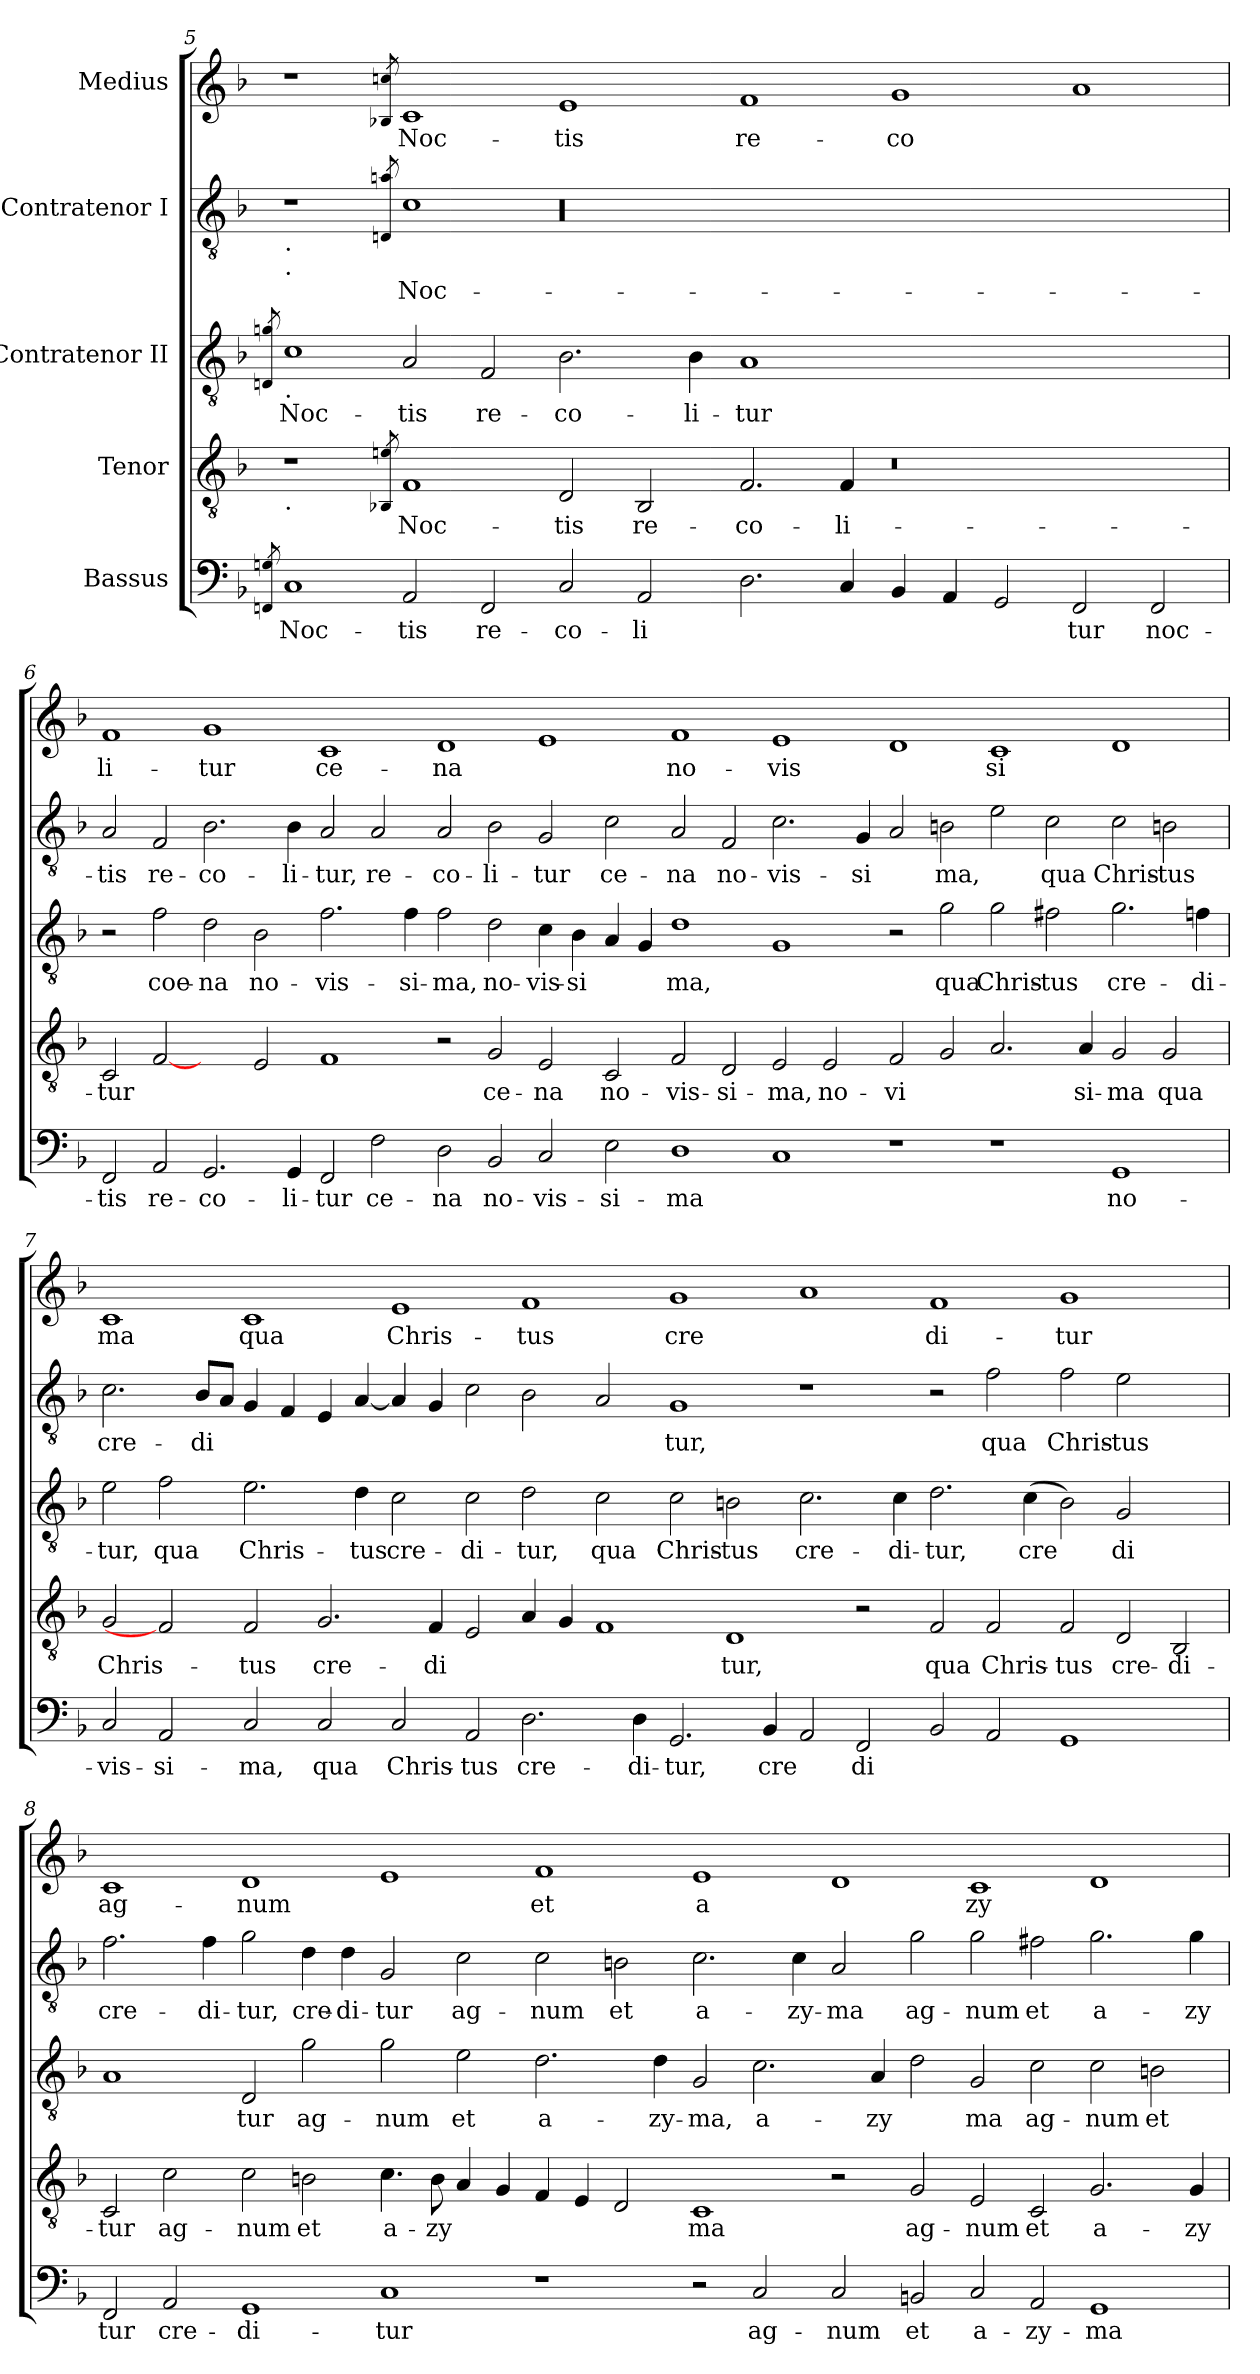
**kern	**text	**kern	**text	**kern	**text	**kern	**text	**kern	**text
*part5	*part5	*part4	*part4	*part3	*part3	*part2	*part2	*part1	*part1
*staff5	*staff5	*staff4	*staff4	*staff3	*staff3	*staff2	*staff2	*staff1	*staff1
*I"Bassus	*	*I"Tenor	*	*I"Contratenor II	*	*I"Contratenor I	*	*I"Medius	*
!!LO:LB:g=z
*clefF4	*	*clefGv2	*	*clefGv2	*	*clefGv2	*	*clefG2	*
*k[b-]	*	*k[b-]	*	*k[b-]	*	*k[b-]	*	*k[b-]	*
*F:	*	*F:	*	*F:	*	*F:	*	*F:	*
=5	=5	=5	=5	=5	=5	=5	=5	=5	=5
8qGn/ 8qFFn/	.	.	.	8qgn/ 8qDn/	.	.	.	.	.
!	!	!	!	!	!	!LO:TX:b:t=.	!	!	!
!	!	!	!	!	!	!LO:TX:b:t=.	!	!	!
!	!	!	!	!LO:TX:b:t=.	!	!	!	!	!
!	!	!LO:TX:b:t=.	!	!	!	!	!	!	!
!	!LO:LY:b:cj	!	!	!	!LO:LY:b:cj	!	!	!	!
1C	Noc-	1r	.	1c	Noc-	1r	.	1r	.
.	.	8qen/ 8qBB-X/	.	.	.	8qan/ 8qDn/	.	8qccn/ 8qB-X/	.
!	!LO:LY:b:cj	!	!LO:LY:b:cj	!	!LO:LY:b:cj	!	!LO:LY:b:cj	!	!LO:LY:b:cj
2AA/	-tis	1F	Noc-	2A/	-tis	1c	Noc-	1c	-Noc-
!	!LO:LY:b:cj	!	!	!	!LO:LY:b:cj	!	!	!	!
2FF/	re-	.	.	2F/	re-	.	.	.	.
!	!LO:LY:b:cj	!	!LO:LY:b:cj	!	!LO:LY:b:cj	!	!	!	!LO:LY:b:cj
2C/	-co-	2D/	-tis	2.B-\	-co-	00r	.	1e	-tis
!	!LO:LY:b:cj	!	!LO:LY:b:cj	!	!	!	!	!	!
2AA/	-li-	2BB-/	re-	.	.	.	.	.	.
!	!	!	!	!	!LO:LY:b:cj	!	!	!	!
.	.	.	.	4B-\	-li-	.	.	.	.
!	!LO:LY:b:cj	!	!LO:LY:b:cj	!	!LO:LY:b:cj	!	!	!	!LO:LY:b:cj
2.D\	--	2.F/	-co-	1A	-tur	.	.	1f	re-
!	!LO:LY:b:cj	!	!LO:LY:b:cj	!	!	!	!	!	!
4C/	--	4F/	-li-	.	.	.	.	.	.
!	!LO:LY:b:cj	!	!	!	!	!	!	!	!LO:LY:b:cj
4BB-/	--	0r	.	0ryy	.	.	.	1g	-co-
!	!LO:LY:b:cj	!	!	!	!	!	!	!	!
4AA/	--	.	.	.	.	.	.	.	.
!	!LO:LY:b:cj	!	!	!	!	!	!	!	!
2GG/	--	.	.	.	.	.	.	.	.
!	!LO:LY:b:cj	!	!	!	!	!	!	!	!LO:LY:b:cj
2FF/	-tur	.	.	.	.	.	.	1a	--
!	!LO:LY:b:cj	!	!	!	!	!	!	!	!
2FF/	noc-	.	.	.	.	.	.	.	.
!!LO:PB:g=z
=6	=6	=6	=6	=6	=6	=6	=6	=6	=6
!	!LO:LY:b:cj	!	!LO:LY:b:cj	!	!	!	!LO:LY:b:cj	!	!LO:LY:b:cj
2FF/	-tis	2C/	-tur	2r	.	2A/	-tis	1f	-li-
!	!LO:LY:b:cj	!	!LO:LY:b:cj	!	!LO:LY:b:cj	!	!LO:LY:b:cj	!	!
2AA/	re-	[2F	.	2f\	coe-	2F/	re-	.	.
!	!LO:LY:b:cj	!	!	!	!LO:LY:b:cj	!	!LO:LY:b:cj	!	!LO:LY:b:cj
2.GG/	-co-	2ryy	.	2d\	-na	2.B-\	-co-	1g	-tur
!	!	!	!LO:LY:b:cj	!	!LO:LY:b:cj	!	!	!	!
.	.	2E/	.	2B-\	no-	.	.	.	.
!	!LO:LY:b:cj	!	!	!	!	!	!LO:LY:b:cj	!	!
4GG/	-li-	.	.	.	.	4B-\	-li-	.	.
!	!LO:LY:b:cj	!	!LO:LY:b:cj	!	!LO:LY:b:cj	!	!LO:LY:b:cj	!	!LO:LY:b:cj
2FF/	-tur	1F	.	2.f\	-vis-	2A/	-tur,	1c	ce-
!	!LO:LY:b:cj	!	!	!	!	!	!LO:LY:b:cj	!	!
2F\	ce-	.	.	.	.	2A/	re-	.	.
!	!	!	!	!	!LO:LY:b:cj	!	!	!	!
.	.	.	.	4f\	-si-	.	.	.	.
!	!LO:LY:b:cj	!	!	!	!LO:LY:b:cj	!	!LO:LY:b:cj	!	!LO:LY:b:cj
2D\	-na	2r	.	2f\	-ma,	2A/	-co-	1d	-na
!	!LO:LY:b:cj	!	!LO:LY:b:cj	!	!LO:LY:b:cj	!	!LO:LY:b:cj	!	!
2BB-/	no-	2G/	ce-	2d\	no-	2B-\	-li-	.	.
!	!LO:LY:b:cj	!	!LO:LY:b:cj	!	!LO:LY:b:cj	!	!LO:LY:b:cj	!	!LO:LY:b:cj
2C/	-vis-	2E/	-na	4c\	-vis-	2G/	-tur	1e	.
!	!	!	!	!	!LO:LY:b:cj	!	!	!	!
.	.	.	.	4B-\	-si-	.	.	.	.
!	!LO:LY:b:cj	!	!LO:LY:b:cj	!	!LO:LY:b:cj	!	!LO:LY:b:cj	!	!
2E\	-si-	2C/	no-	4A/	--	2c\	ce-	.	.
!	!	!	!	!	!LO:LY:b:cj	!	!	!	!
.	.	.	.	4G/	--	.	.	.	.
!	!LO:LY:b:cj	!	!LO:LY:b:cj	!	!LO:LY:b:cj	!	!LO:LY:b:cj	!	!LO:LY:b:cj
1D	-ma	2F/	-vis-	1d	-ma,	2A/	-na	1f	no-
!	!	!	!LO:LY:b:cj	!	!	!	!LO:LY:b:cj	!	!
.	.	2D/	-si-	.	.	2F/	no-	.	.
!	!LO:LY:b:cj	!	!LO:LY:b:cj	!	!LO:LY:b:cj	!	!LO:LY:b:cj	!	!LO:LY:b:cj
1C	.	2E/	-ma,	1G	.	2.c\	-vis-	1e	-vis-
!	!	!	!LO:LY:b:cj	!	!	!	!	!	!
.	.	2E/	no-	.	.	.	.	.	.
!	!	!	!	!	!	!	!LO:LY:b:cj	!	!
.	.	.	.	.	.	4G/	-si-	.	.
!	!	!	!LO:LY:b:cj	!	!	!	!LO:LY:b:cj	!	!LO:LY:b:cj
1r	.	2F/	-vi-	2r	.	2A/	--	1d	--
!	!	!	!LO:LY:b:cj	!	!LO:LY:b:cj	!	!LO:LY:b:cj	!	!
.	.	2G/	--	2g\	qua	2Bn\	-ma,	.	.
!	!	!	!LO:LY:b:cj	!	!LO:LY:b:cj	!	!LO:LY:b:cj	!	!LO:LY:b:cj
1r	.	2.A/	--	2g\	Chris-	2e\	.	1c	-si-
!	!	!	!	!	!LO:LY:b:cj	!	!LO:LY:b:cj	!	!
.	.	.	.	2f#X\	-tus	2c\	qua	.	.
!	!	!	!LO:LY:b:cj	!	!	!	!	!	!
.	.	4A/	-si-	.	.	.	.	.	.
!	!LO:LY:b:cj	!	!LO:LY:b:cj	!	!LO:LY:b:cj	!	!LO:LY:b:cj	!	!LO:LY:b:cj
1GG	no-	2G/	-ma	2.g\	cre-	2c\	Chris-	1d	--
!	!	!	!LO:LY:b:cj	!	!	!	!LO:LY:b:cj	!	!
.	.	2G/	qua	.	.	2Bn\	-tus	.	.
!	!	!	!	!	!LO:LY:b:cj	!	!	!	!
.	.	.	.	4f\	-di-	.	.	.	.
!!LO:PB:g=z
=7	=7	=7	=7	=7	=7	=7	=7	=7	=7
!	!LO:LY:b:cj	!	!LO:LY:b:cj	!	!LO:LY:b:cj	!	!LO:LY:b:cj	!	!LO:LY:b:cj
2C/	-vis-	2G/	Chris-	2e\	-tur,	2.c\	cre-	1c	-ma
!	!LO:LY:b:cj	!	!	!	!LO:LY:b:cj	!	!	!	!
2AA/	-si-	2F]	.	2f\	qua	.	.	.	.
!	!	!	!	!	!	!	!LO:LY:b:cj	!	!
.	.	.	.	.	.	8B-/L	-di-	.	.
!	!	!	!	!	!	!	!LO:LY:b:cj	!	!
.	.	.	.	.	.	8A/J	--	.	.
!	!LO:LY:b:cj	!	!LO:LY:b:cj	!	!LO:LY:b:cj	!	!LO:LY:b:cj	!	!LO:LY:b:cj
2C/	-ma,	2F/	-tus	2.e\	Chris-	4G/	--	1c	qua
!	!	!	!	!	!	!	!LO:LY:b:cj	!	!
.	.	.	.	.	.	4F/	--	.	.
!	!LO:LY:b:cj	!	!LO:LY:b:cj	!	!	!	!LO:LY:b:cj	!	!
2C/	qua	2.G/	cre-	.	.	4E/	--	.	.
!	!	!	!	!	!LO:LY:b:cj	!	!LO:LY:b:cj	!	!
.	.	.	.	4d\	-tus	[<4A/	--	.	.
!	!LO:LY:b:cj	!	!	!	!LO:LY:b:cj	!	!LO:LY:b:cj	!	!LO:LY:b:cj
2C/	Chris-	.	.	2c\	cre-	4A/]	--	1e	Chris-
!	!	!	!LO:LY:b:cj	!	!	!	!LO:LY:b:cj	!	!
.	.	4F/	-di-	.	.	4G/	--	.	.
!	!LO:LY:b:cj	!	!LO:LY:b:cj	!	!LO:LY:b:cj	!	!LO:LY:b:cj	!	!
2AA/	-tus	2E/	--	2c\	-di-	2c\	--	.	.
!	!LO:LY:b:cj	!	!LO:LY:b:cj	!	!LO:LY:b:cj	!	!LO:LY:b:cj	!	!LO:LY:b:cj
2.D\	cre-	4A/	--	2d\	-tur,	2B-\	--	1f	-tus
!	!	!	!LO:LY:b:cj	!	!	!	!	!	!
.	.	4G/	--	.	.	.	.	.	.
!	!	!	!LO:LY:b:cj	!	!LO:LY:b:cj	!	!LO:LY:b:cj	!	!
.	.	1F	--	2c\	qua	2A/	--	.	.
!	!LO:LY:b:cj	!	!	!	!	!	!	!	!
4D\	-di-	.	.	.	.	.	.	.	.
!	!LO:LY:b:cj	!	!	!	!LO:LY:b:cj	!	!LO:LY:b:cj	!	!LO:LY:b:cj
2.GG/	-tur,	.	.	2c\	Chris-	1G	-tur,	1g	cre-
!	!	!	!LO:LY:b:cj	!	!LO:LY:b:cj	!	!	!	!
.	.	1D	-tur,	2Bn\	-tus	.	.	.	.
!	!LO:LY:b:cj	!	!	!	!	!	!	!	!
4BB-/	cre-	.	.	.	.	.	.	.	.
!	!LO:LY:b:cj	!	!	!	!LO:LY:b:cj	!	!	!	!LO:LY:b:cj
2AA/	--	.	.	2.c\	cre-	1r	.	1a	--
!	!LO:LY:b:cj	!	!	!	!	!	!	!	!
2FF/	-di-	2r	.	.	.	.	.	.	.
!	!	!	!	!	!LO:LY:b:cj	!	!	!	!
.	.	.	.	4c\	-di-	.	.	.	.
!	!LO:LY:b:cj	!	!LO:LY:b:cj	!	!LO:LY:b:cj	!	!	!	!LO:LY:b:cj
2BB-/	--	2F/	qua	2.d\	-tur,	2r	.	1f	-di-
!	!LO:LY:b:cj	!	!LO:LY:b:cj	!	!	!	!LO:LY:b:cj	!	!
2AA/	--	2F/	Chris-	.	.	2f\	qua	.	.
!	!	!	!	!	!LO:LY:b:cj	!	!	!	!
.	.	.	.	(>4c\	cre-	.	.	.	.
!	!LO:LY:b:cj	!	!LO:LY:b:cj	!	!LO:LY:b:cj	!	!LO:LY:b:cj	!	!LO:LY:b:cj
1GG	--	2F/	-tus	2B\)	--	2f\	Chris-	1g	-tur
!	!	!	!LO:LY:b:cj	!	!LO:LY:b:cj	!	!LO:LY:b:cj	!	!
.	.	2D/	cre-	2G/	-di-	2e\	-tus	.	.
!	!	!	!LO:LY:b:cj	!	!	!	!	!	!
2ryy	.	2BB-/	-di-	2ryy	.	2ryy	.	2ryy	.
!!LO:LB:g=z
=8	=8	=8	=8	=8	=8	=8	=8	=8	=8
!	!LO:LY:b:cj	!	!LO:LY:b:cj	!	!LO:LY:b:cj	!	!LO:LY:b:cj	!	!LO:LY:b:cj
2FF/	-tur	2C/	-tur	1A	--	2.f\	cre-	1c	ag-
!	!LO:LY:b:cj	!	!LO:LY:b:cj	!	!	!	!	!	!
2AA/	cre-	2c\	ag-	.	.	.	.	.	.
!	!	!	!	!	!	!	!LO:LY:b:cj	!	!
.	.	.	.	.	.	4f\	-di-	.	.
!	!LO:LY:b:cj	!	!LO:LY:b:cj	!	!LO:LY:b:cj	!	!LO:LY:b:cj	!	!LO:LY:b:cj
1GG	-di-	2c\	-num	2D/	-tur	2g\	-tur,	1d	-num
!	!	!	!LO:LY:b:cj	!	!LO:LY:b:cj	!	!LO:LY:b:cj	!	!
.	.	2Bn\	et	2g\	ag-	4d\	cre-	.	.
!	!	!	!	!	!	!	!LO:LY:b:cj	!	!
.	.	.	.	.	.	4d\	-di-	.	.
!	!LO:LY:b:cj	!	!LO:LY:b:cj	!	!LO:LY:b:cj	!	!LO:LY:b:cj	!	!LO:LY:b:cj
1C	-tur	4.c\	a-	2g\	-num	2G/	-tur	1e	.
!	!	!	!LO:LY:b:cj	!	!	!	!	!	!
.	.	8B\	-zy-	.	.	.	.	.	.
!	!	!	!LO:LY:b:cj	!	!LO:LY:b:cj	!	!LO:LY:b:cj	!	!
.	.	4A/	--	2e\	et	2c\	ag-	.	.
!	!	!	!LO:LY:b:cj	!	!	!	!	!	!
.	.	4G/	--	.	.	.	.	.	.
!	!	!	!LO:LY:b:cj	!	!LO:LY:b:cj	!	!LO:LY:b:cj	!	!LO:LY:b:cj
1r	.	4F/	--	2.d\	a-	2c\	-num	1f	et
!	!	!	!LO:LY:b:cj	!	!	!	!	!	!
.	.	4E/	--	.	.	.	.	.	.
!	!	!	!LO:LY:b:cj	!	!	!	!LO:LY:b:cj	!	!
.	.	2D/	--	.	.	2Bn\	et	.	.
!	!	!	!	!	!LO:LY:b:cj	!	!	!	!
.	.	.	.	4d\	-zy-	.	.	.	.
!	!	!	!LO:LY:b:cj	!	!LO:LY:b:cj	!	!LO:LY:b:cj	!	!LO:LY:b:cj
2r	.	1C	-ma	2G/	-ma,	2.c\	a-	1e	a-
!	!LO:LY:b:cj	!	!	!	!LO:LY:b:cj	!	!	!	!
2C/	ag-	.	.	2.c\	a-	.	.	.	.
!	!	!	!	!	!	!	!LO:LY:b:cj	!	!
.	.	.	.	.	.	4c\	-zy-	.	.
!	!LO:LY:b:cj	!	!	!	!	!	!LO:LY:b:cj	!	!LO:LY:b:cj
2C/	-num	2r	.	.	.	2A/	-ma	1d	--
!	!	!	!	!	!LO:LY:b:cj	!	!	!	!
.	.	.	.	4A/	-zy-	.	.	.	.
!	!LO:LY:b:cj	!	!LO:LY:b:cj	!	!LO:LY:b:cj	!	!LO:LY:b:cj	!	!
2BBn/	et	2G/	ag-	2d\	--	2g\	ag-	.	.
!	!LO:LY:b:cj	!	!LO:LY:b:cj	!	!LO:LY:b:cj	!	!LO:LY:b:cj	!	!LO:LY:b:cj
2C/	a-	2E/	-num	2G/	-ma	2g\	-num	1c	-zy-
!	!LO:LY:b:cj	!	!LO:LY:b:cj	!	!LO:LY:b:cj	!	!LO:LY:b:cj	!	!
2AA/	-zy-	2C/	et	2c\	ag-	2f#X\	et	.	.
!	!LO:LY:b:cj	!	!LO:LY:b:cj	!	!LO:LY:b:cj	!	!LO:LY:b:cj	!	!LO:LY:b:cj
1GG	-ma	2.G/	a-	2c\	-num	2.g\	a-	1d	--
!	!	!	!	!	!LO:LY:b:cj	!	!	!	!
.	.	.	.	2Bn\	et	.	.	.	.
!	!	!	!LO:LY:b:cj	!	!	!	!LO:LY:b:cj	!	!
.	.	4G/	-zy-	.	.	4g\	-zy-	.	.
=	=	=	=	=	=	=	=	=	=
*-	*-	*-	*-	*-	*-	*-	*-	*-	*-
